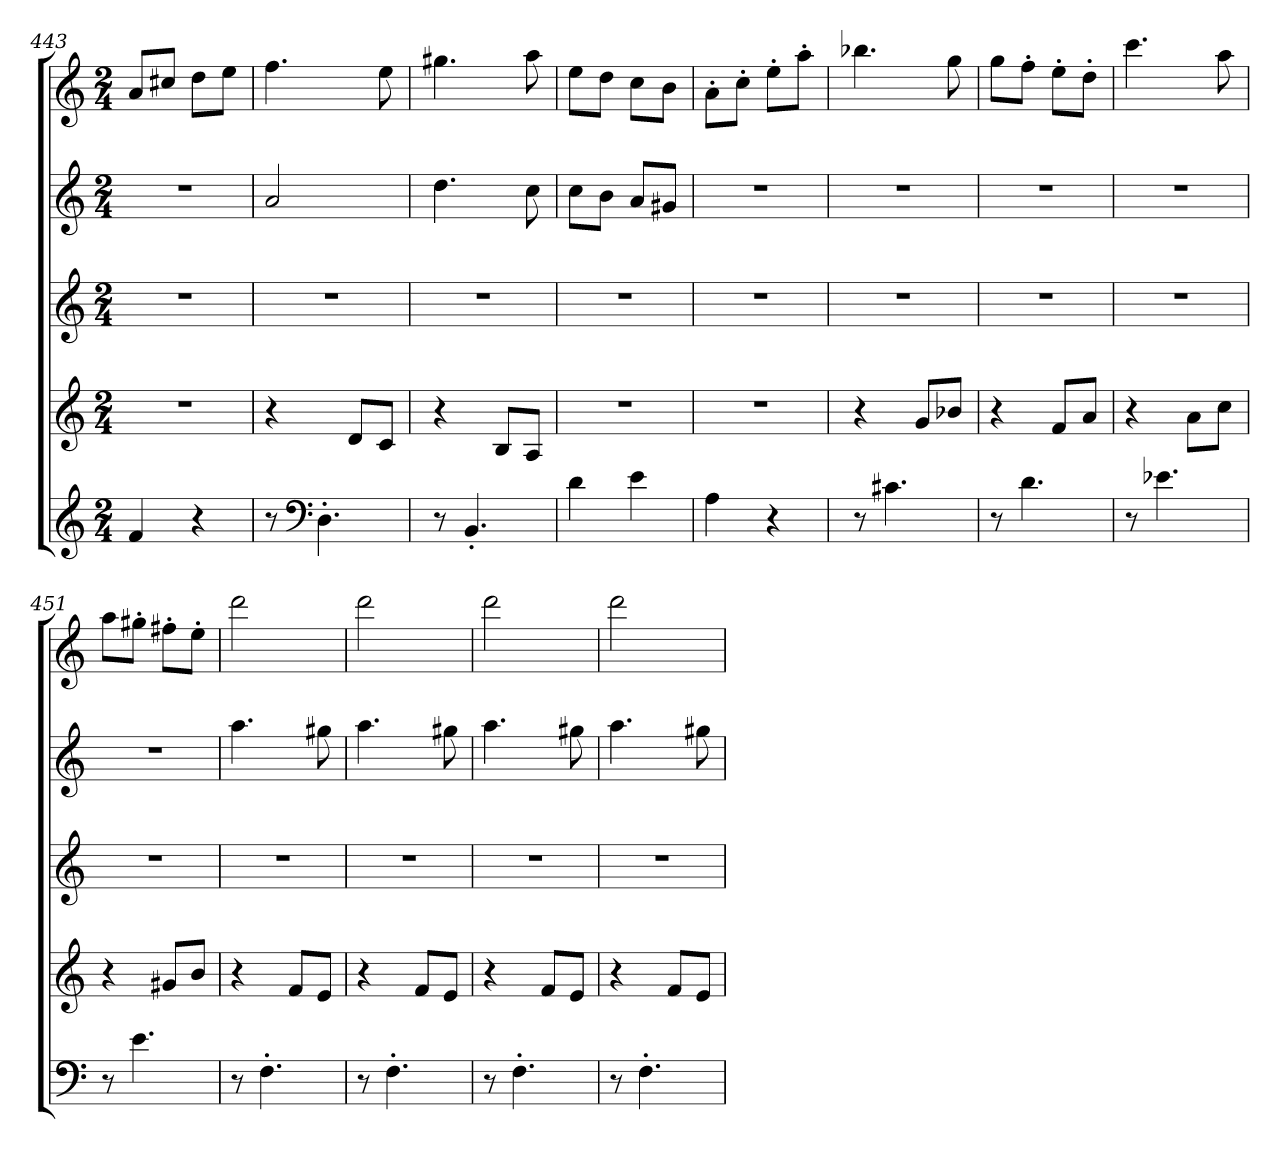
**kern	**kern	**kern	**kern	**kern
*part5	*part4	*part3	*part2	*part1
*staff5	*staff4	*staff3	*staff2	*staff1
*clefG2	*clefG2	*clefG2	*clefG2	*clefG2
*k[]	*k[]	*k[]	*k[]	*k[]
*M2/4	*M2/4	*M2/4	*M2/4	*M2/4
=443	=443	=443	=443	=443
4f/	2r	2r	2r	8a/L
.	.	.	.	8cc#X/J
4r	.	.	.	8dd\L
.	.	.	.	8ee\J
!!LO:LB:g=z
=444	=444	=444	=444	=444
*	*	*	*	*MM180
8r	4r	2r	2a/	4.ff\
*clefF4	*	*	*	*
4.D'\	.	.	.	.
.	8d/L	.	.	.
.	8c/J	.	.	8ee\
=445	=445	=445	=445	=445
8r	4r	2r	4.dd\	4.gg#X\
4.BB'/	.	.	.	.
.	8B/L	.	.	.
.	8A/J	.	8cc\	8aa\
=446	=446	=446	=446	=446
4d\	2r	2r	8cc\L	8ee\L
.	.	.	8b\J	8dd\J
4e\	.	.	8a/L	8cc\L
.	.	.	8g#X/J	8b\J
=447	=447	=447	=447	=447
4A\	2r	2r	2r	8a'\L
.	.	.	.	8cc'\J
4r	.	.	.	8ee'\L
.	.	.	.	8aa'\J
=448	=448	=448	=448	=448
*	*	*	*	*MM180
8r	4r	2r	2r	4.bb-X\
4.c#X\	.	.	.	.
.	8g/L	.	.	.
.	8b-X/J	.	.	8gg\
=449	=449	=449	=449	=449
8r	4r	2r	2r	8gg\L
4.d\	.	.	.	8ff'\J
.	8f/L	.	.	8ee'\L
.	8a/J	.	.	8dd'\J
=450	=450	=450	=450	=450
*	*	*	*	*MM180
8r	4r	2r	2r	4.ccc\
4.e-X\	.	.	.	.
.	8a\L	.	.	.
.	8cc\J	.	.	8aa\
=451	=451	=451	=451	=451
8r	4r	2r	2r	8aa\L
4.e\	.	.	.	8gg#X'\J
.	8g#X/L	.	.	8ff#X'\L
.	8b/J	.	.	8ee'\J
!!LO:PB:g=z
=452	=452	=452	=452	=452
*	*	*	*	*MM180
8r	4r	2r	4.aa\	2ddd\
4.F'\	.	.	.	.
.	8f/L	.	.	.
.	8e/J	.	8gg#X\	.
=453	=453	=453	=453	=453
8r	4r	2r	4.aa\	2ddd\
4.F'\	.	.	.	.
.	8f/L	.	.	.
.	8e/J	.	8gg#X\	.
=454	=454	=454	=454	=454
8r	4r	2r	4.aa\	2ddd\
4.F'\	.	.	.	.
.	8f/L	.	.	.
.	8e/J	.	8gg#X\	.
=455	=455	=455	=455	=455
8r	4r	2r	4.aa\	2ddd\
4.F'\	.	.	.	.
.	8f/L	.	.	.
.	8e/J	.	8gg#X\	.
=	=	=	=	=
*-	*-	*-	*-	*-
